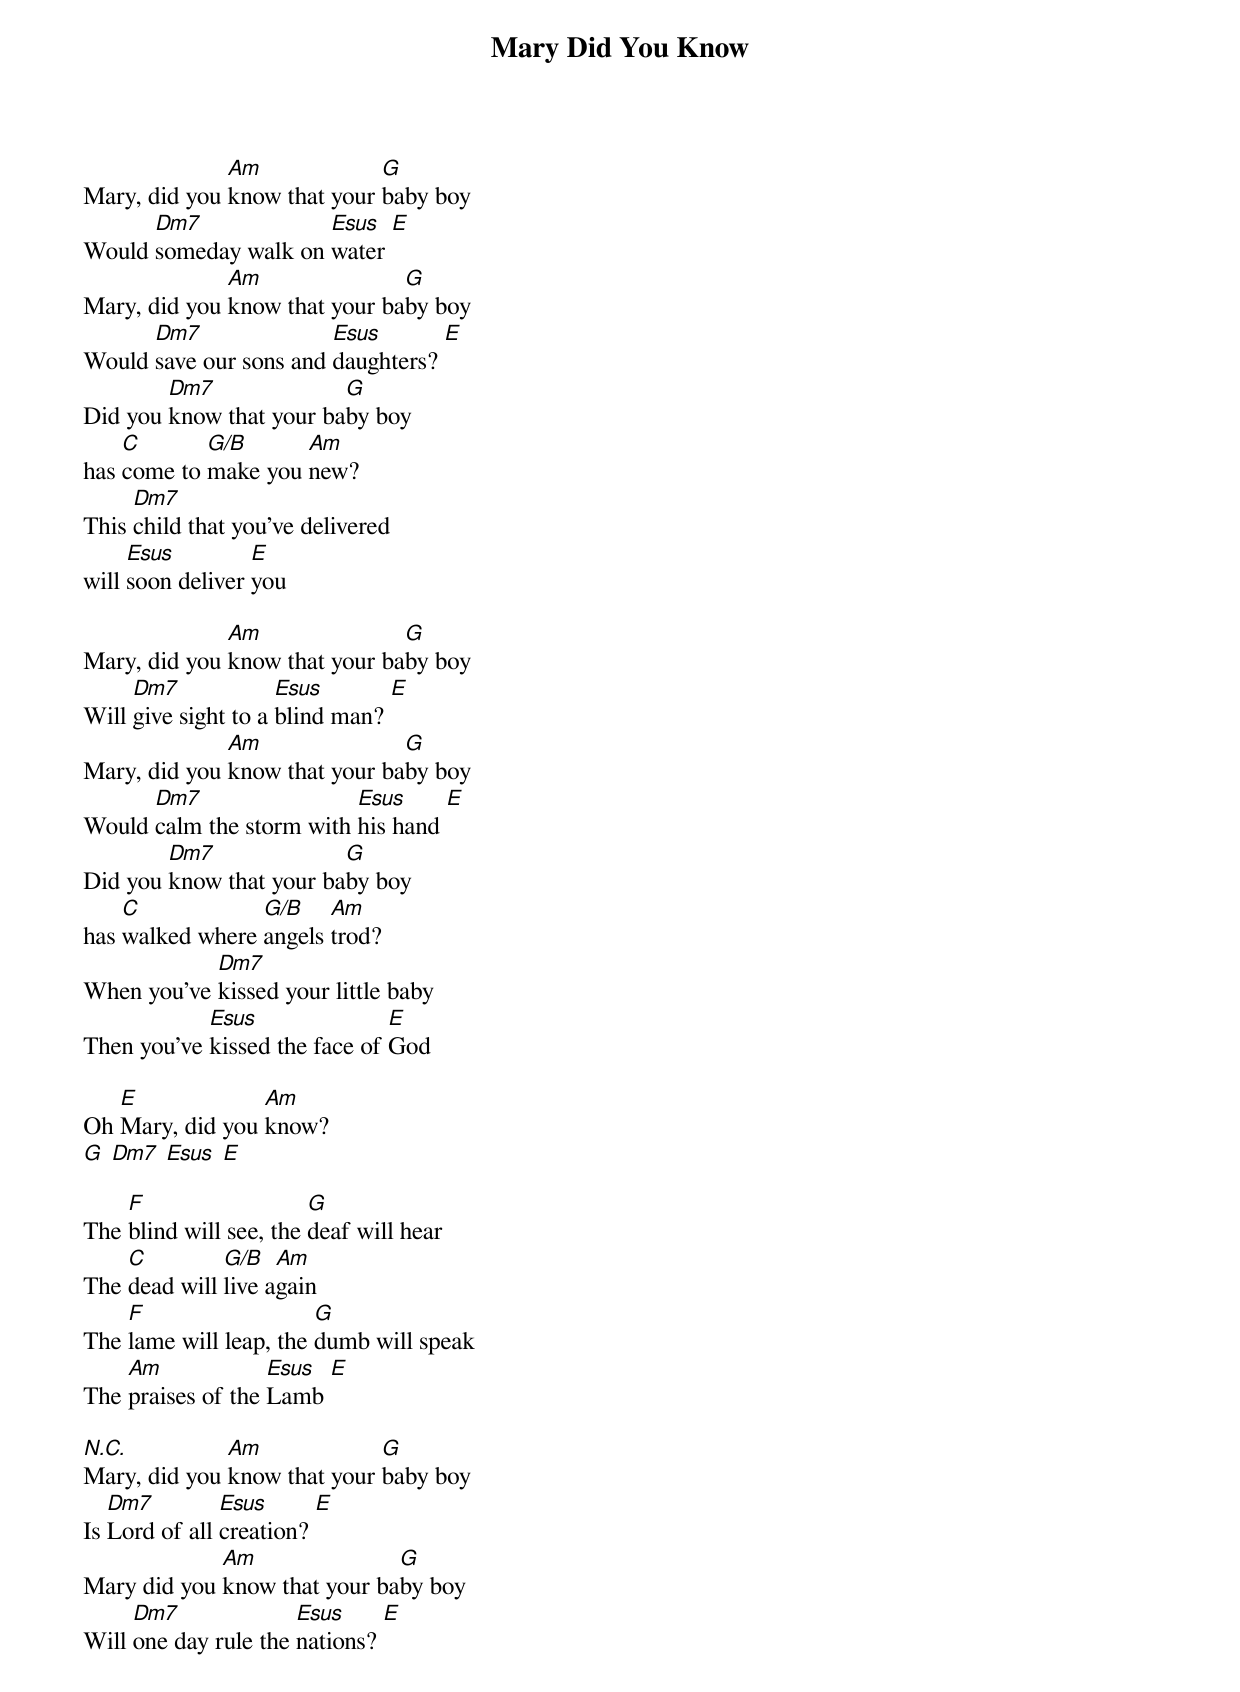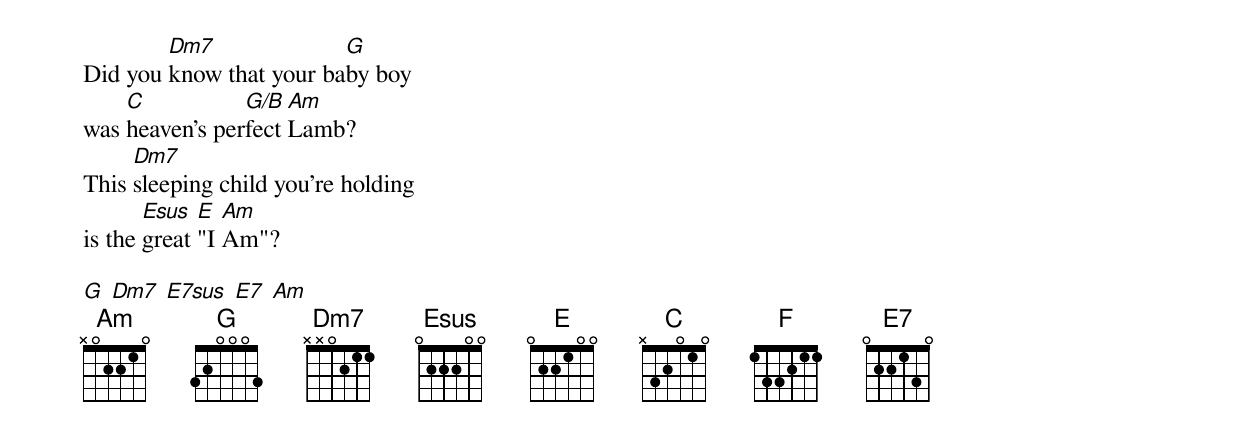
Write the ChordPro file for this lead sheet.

{Title: Mary Did You Know}
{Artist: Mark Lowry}

{Verse 1}
Mary, did you [Am]know that your [G]baby boy
Would [Dm7]someday walk on [Esus]water [E]
Mary, did you [Am]know that your ba[G]by boy
Would [Dm7]save our sons and [Esus]daughters? [E]
Did you [Dm7]know that your ba[G]by boy
has [C]come to [G/B]make you [Am]new?
This [Dm7]child that you've delivered
will [Esus]soon deliver [E]you

{Verse 2}
Mary, did you [Am]know that your ba[G]by boy
Will [Dm7]give sight to a [Esus]blind man? [E]
Mary, did you [Am]know that your ba[G]by boy
Would [Dm7]calm the storm with [Esus]his hand [E]
Did you [Dm7]know that your ba[G]by boy
has [C]walked where [G/B]angels [Am]trod?
When you've [Dm7]kissed your little baby
Then you've [Esus]kissed the face of [E]God

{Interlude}
Oh [E]Mary, did you [Am]know?
[G] [Dm7] [Esus] [E]

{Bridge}
The [F]blind will see, the [G]deaf will hear
The [C]dead will [G/B]live a[Am]gain
The [F]lame will leap, the [G]dumb will speak
The [Am]praises of the [Esus]Lamb [E]

{Verse 3}
[N.C.]Mary, did you [Am]know that your [G]baby boy
Is [Dm7]Lord of all [Esus]creation? [E]
Mary did you [Am]know that your ba[G]by boy
Will [Dm7]one day rule the [Esus]nations? [E]
Did you [Dm7]know that your ba[G]by boy
was [C]heaven's per[G/B]fect [Am]Lamb?
This [Dm7]sleeping child you're holding
is the [Esus]great [E]"I [Am]Am"?

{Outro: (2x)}
[G] [Dm7] [E7sus] [E7] [Am]
